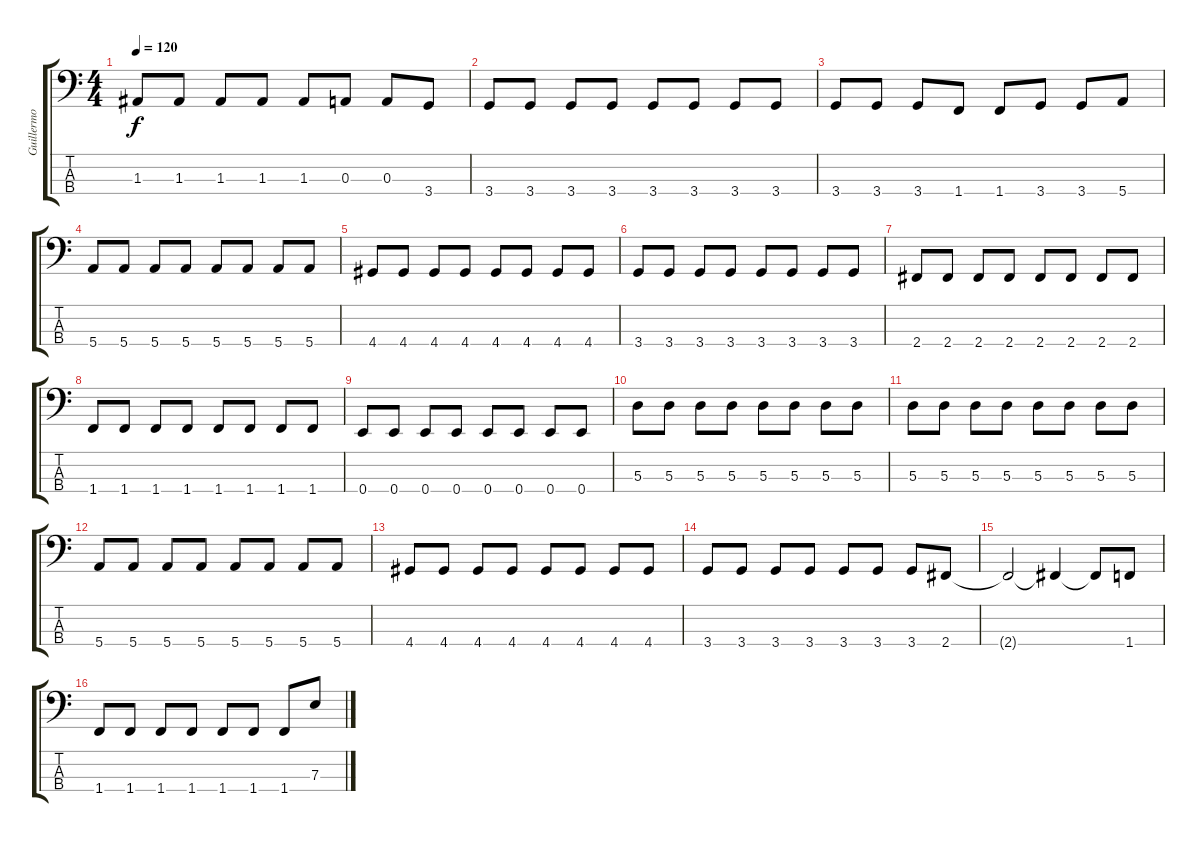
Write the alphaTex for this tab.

\track ("Guillermo Sánchez" "Guillermo ") {instrument electricbasspick}
\staff {score tabs}
\tuning (G2 D2 A1 E1) {hide}
\ts (4 4)
\tempo 120
\clef f4
\ks c
1.3.8{dy f} 1.3.8 1.3.8 1.3.8 1.3.8 0.3.8 0.3.8 3.4.8 |
3.4.8 3.4.8 3.4.8 3.4.8 3.4.8 3.4.8 3.4.8 3.4.8 |
3.4.8 3.4.8 3.4.8 1.4.8 1.4.8 3.4.8 3.4.8 5.4.8 |
5.4.8 5.4.8 5.4.8 5.4.8 5.4.8 5.4.8 5.4.8 5.4.8 |
4.4.8 4.4.8 4.4.8 4.4.8 4.4.8 4.4.8 4.4.8 4.4.8 |
3.4.8 3.4.8 3.4.8 3.4.8 3.4.8 3.4.8 3.4.8 3.4.8 |
2.4.8 2.4.8 2.4.8 2.4.8 2.4.8 2.4.8 2.4.8 2.4.8 |
1.4.8 1.4.8 1.4.8 1.4.8 1.4.8 1.4.8 1.4.8 1.4.8 |
0.4.8 0.4.8 0.4.8 0.4.8 0.4.8 0.4.8 0.4.8 0.4.8 |
5.3.8 5.3.8 5.3.8 5.3.8 5.3.8 5.3.8 5.3.8 5.3.8 |
5.3.8 5.3.8 5.3.8 5.3.8 5.3.8 5.3.8 5.3.8 5.3.8 |
5.4.8 5.4.8 5.4.8 5.4.8 5.4.8 5.4.8 5.4.8 5.4.8 |
4.4.8 4.4.8 4.4.8 4.4.8 4.4.8 4.4.8 4.4.8 4.4.8 |
3.4.8 3.4.8 3.4.8 3.4.8 3.4.8 3.4.8 3.4.8 2.4.8 |
2.4{t}.2 2.4{t}.4 2.4{t}.8 1.4.8 |
1.4.8 1.4.8 1.4.8 1.4.8 1.4.8 1.4.8 1.4.8 7.3.8
